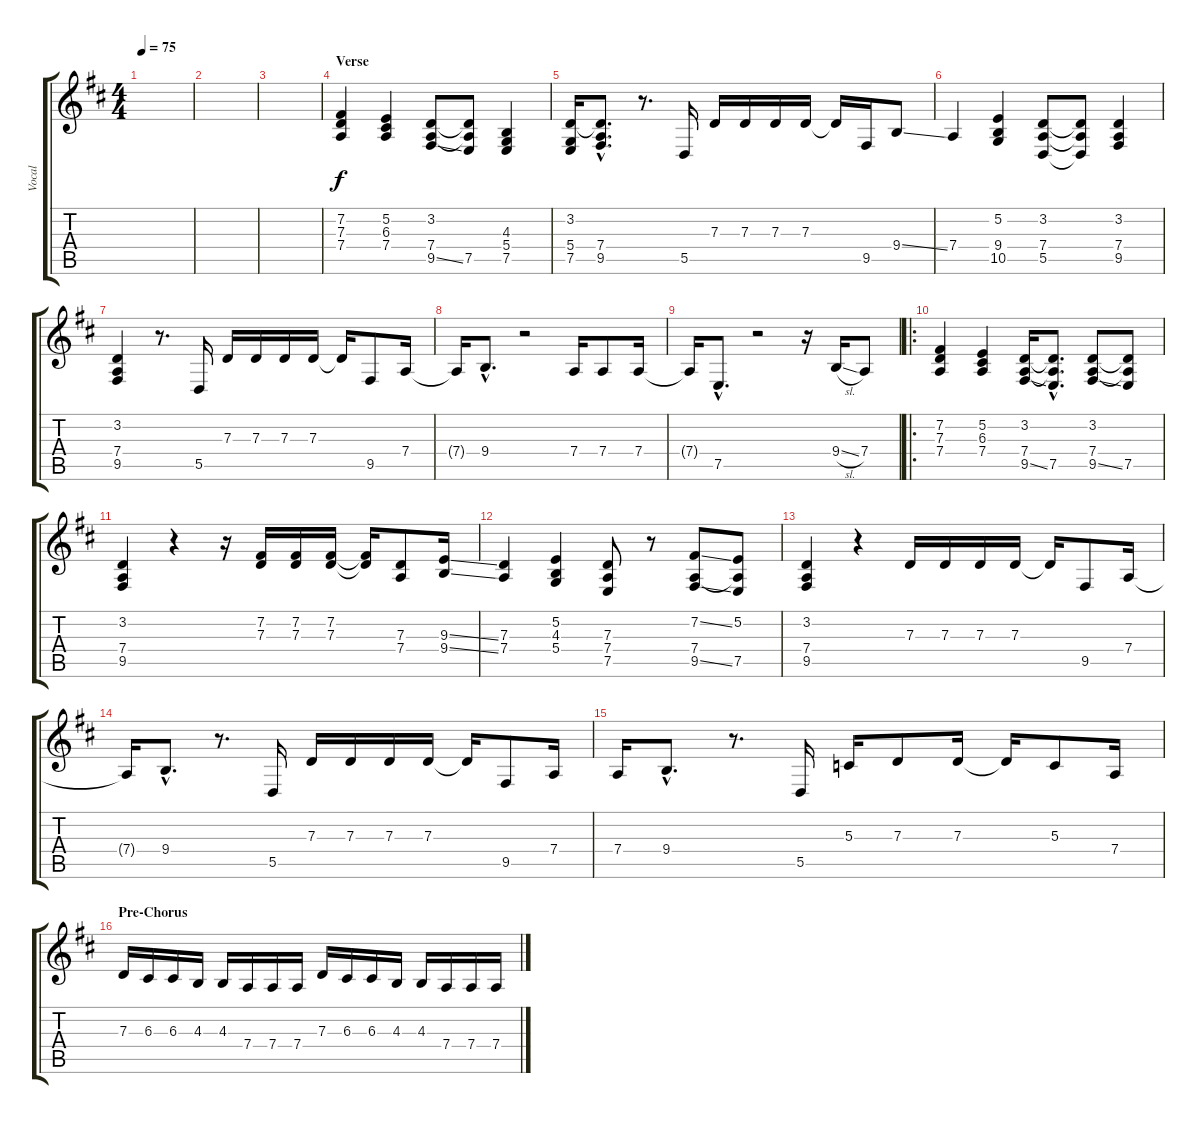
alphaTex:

\track ("Vocal" "Vocal") {instrument violin}
\staff {score tabs}
\tuning (E4 B3 G3 D3 A2 E2) {hide}
\ts (4 4)
\tempo 75
\clef g2
\ks d
|
|
|
\section ("" "Verse")
(7.2 7.3 7.4).4 (5.2 6.3 7.4).4 (3.2 7.4 9.5{ss}).8 (3.2{t} 7.4{t} 7.5).8 (4.3 5.4 7.5).4 |
(3.2 5.4 7.5).16 (3.2{hac t} 7.4{hac} 9.5{hac}).8{d} r.8{d} 5.5.16 7.3.16 7.3.16 7.3.16 7.3.16 7.3{t}.16 9.5.16 9.4{ss}.8 |
7.4.4 (5.2 9.4 10.5).4 (3.2 7.4 5.5).8 (3.2{t} 7.4{t} 5.5{t}).8 (3.2 7.4 9.5).4 |
(3.2 7.4 9.5).4 r.8{d} 5.5.16 7.3.16 7.3.16 7.3.16 7.3.16 7.3{t}.16 9.5.8 7.4.16 |
7.4{t}.16 9.4{hac}.8{d} r.2 7.4.16 7.4.8 7.4.16 |
7.4{t}.16 7.5{hac}.8{d} r.2 r.16 9.4{sl}.16 7.4.8 |
\ro
(7.2 7.3 7.4).4 (5.2 6.3 7.4).4 (3.2 7.4 9.5{ss}).16 (3.2{hac t} 7.4{hac t} 7.5{hac}).8{d} (3.2 7.4 9.5{ss}).8 (3.2{t} 7.4{t} 7.5).8 |
(3.2 7.4 9.5).4 r.4 r.16 (7.2 7.3).16 (7.2 7.3).16 (7.2 7.3).16 (7.2{t} 7.3{t}).16 (7.3 7.4).8 (9.3{ss} 9.4{ss}).16 |
(7.3 7.4).4 (5.2 4.3 5.4).4 (7.3 7.4 7.5).8 r.8 (7.2{ss} 7.4 9.5{ss}).8 (5.2 7.4{t} 7.5).8 |
(3.2 7.4 9.5).4 r.4 7.3.16 7.3.16 7.3.16 7.3.16 7.3{t}.16 9.5.8 7.4.16 |
7.4{t}.16 9.4{hac}.8{d} r.8{d} 5.5.16 7.3.16 7.3.16 7.3.16 7.3.16 7.3{t}.16 9.5.8 7.4.16 |
7.4.16 9.4{hac}.8{d} r.8{d} 5.5.16 5.3.16 7.3.8 7.3.16 7.3{t}.16 5.3.8 7.4.16 |
\section ("" "Pre-Chorus")
7.3.16 6.3.16 6.3.16 4.3.16 4.3.16 7.4.16 7.4.16 7.4.16 7.3.16 6.3.16 6.3.16 4.3.16 4.3.16 7.4.16 7.4.16 7.4.16
